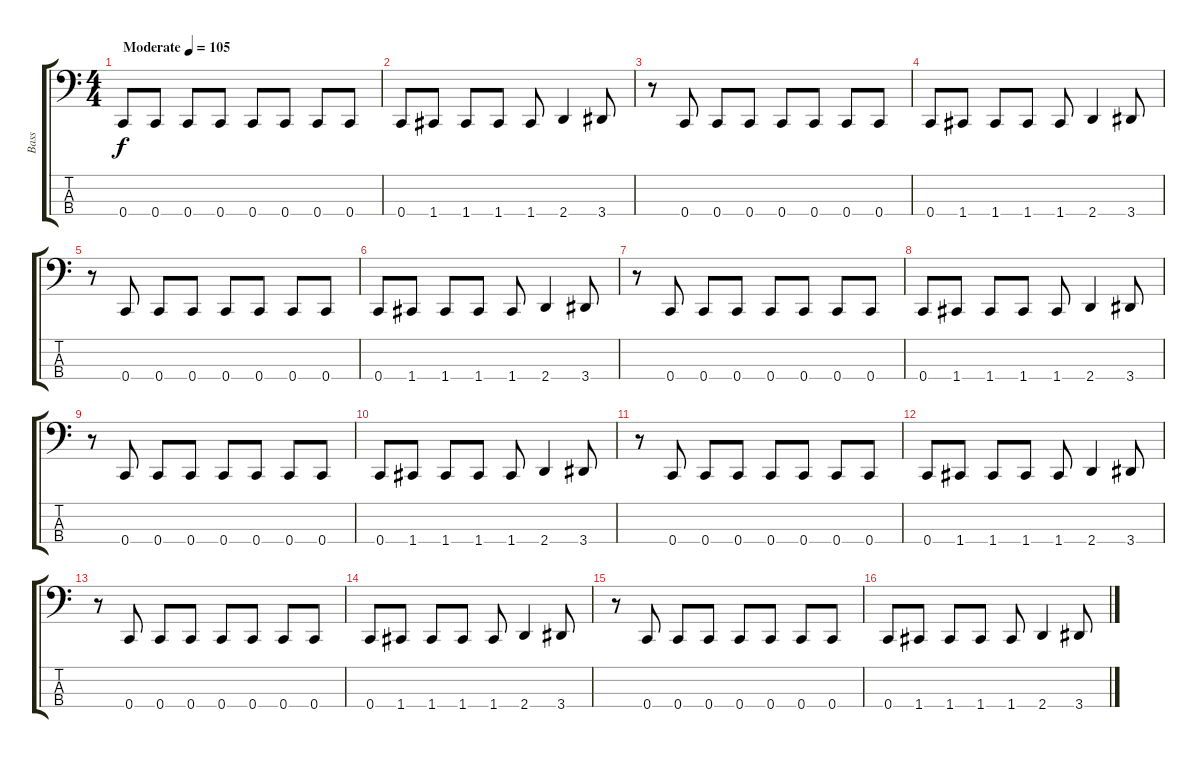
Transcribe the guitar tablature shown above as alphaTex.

\track ("Bass" "Bass") {instrument overdrivenguitar}
\staff {score tabs}
\tuning (F2 C2 G1 C1) {hide}
\ts (4 4)
\tempo (105 "Moderate")
\clef f4
\ks c
0.4.8{dy f instrument overdrivenguitar} 0.4.8 0.4.8 0.4.8 0.4.8 0.4.8 0.4.8 0.4.8 |
0.4.8 1.4.8 1.4.8 1.4.8 1.4.8 2.4.4 3.4.8 |
r.8 0.4.8 0.4.8 0.4.8 0.4.8 0.4.8 0.4.8 0.4.8 |
0.4.8 1.4.8 1.4.8 1.4.8 1.4.8 2.4.4 3.4.8 |
r.8 0.4.8 0.4.8 0.4.8 0.4.8 0.4.8 0.4.8 0.4.8 |
0.4.8 1.4.8 1.4.8 1.4.8 1.4.8 2.4.4 3.4.8 |
r.8 0.4.8 0.4.8 0.4.8 0.4.8 0.4.8 0.4.8 0.4.8 |
0.4.8 1.4.8 1.4.8 1.4.8 1.4.8 2.4.4 3.4.8 |
r.8 0.4.8 0.4.8 0.4.8 0.4.8 0.4.8 0.4.8 0.4.8 |
0.4.8 1.4.8 1.4.8 1.4.8 1.4.8 2.4.4 3.4.8 |
r.8 0.4.8 0.4.8 0.4.8 0.4.8 0.4.8 0.4.8 0.4.8 |
0.4.8 1.4.8 1.4.8 1.4.8 1.4.8 2.4.4 3.4.8 |
r.8 0.4.8 0.4.8 0.4.8 0.4.8 0.4.8 0.4.8 0.4.8 |
0.4.8 1.4.8 1.4.8 1.4.8 1.4.8 2.4.4 3.4.8 |
r.8 0.4.8 0.4.8 0.4.8 0.4.8 0.4.8 0.4.8 0.4.8 |
0.4.8 1.4.8 1.4.8 1.4.8 1.4.8 2.4.4 3.4.8
